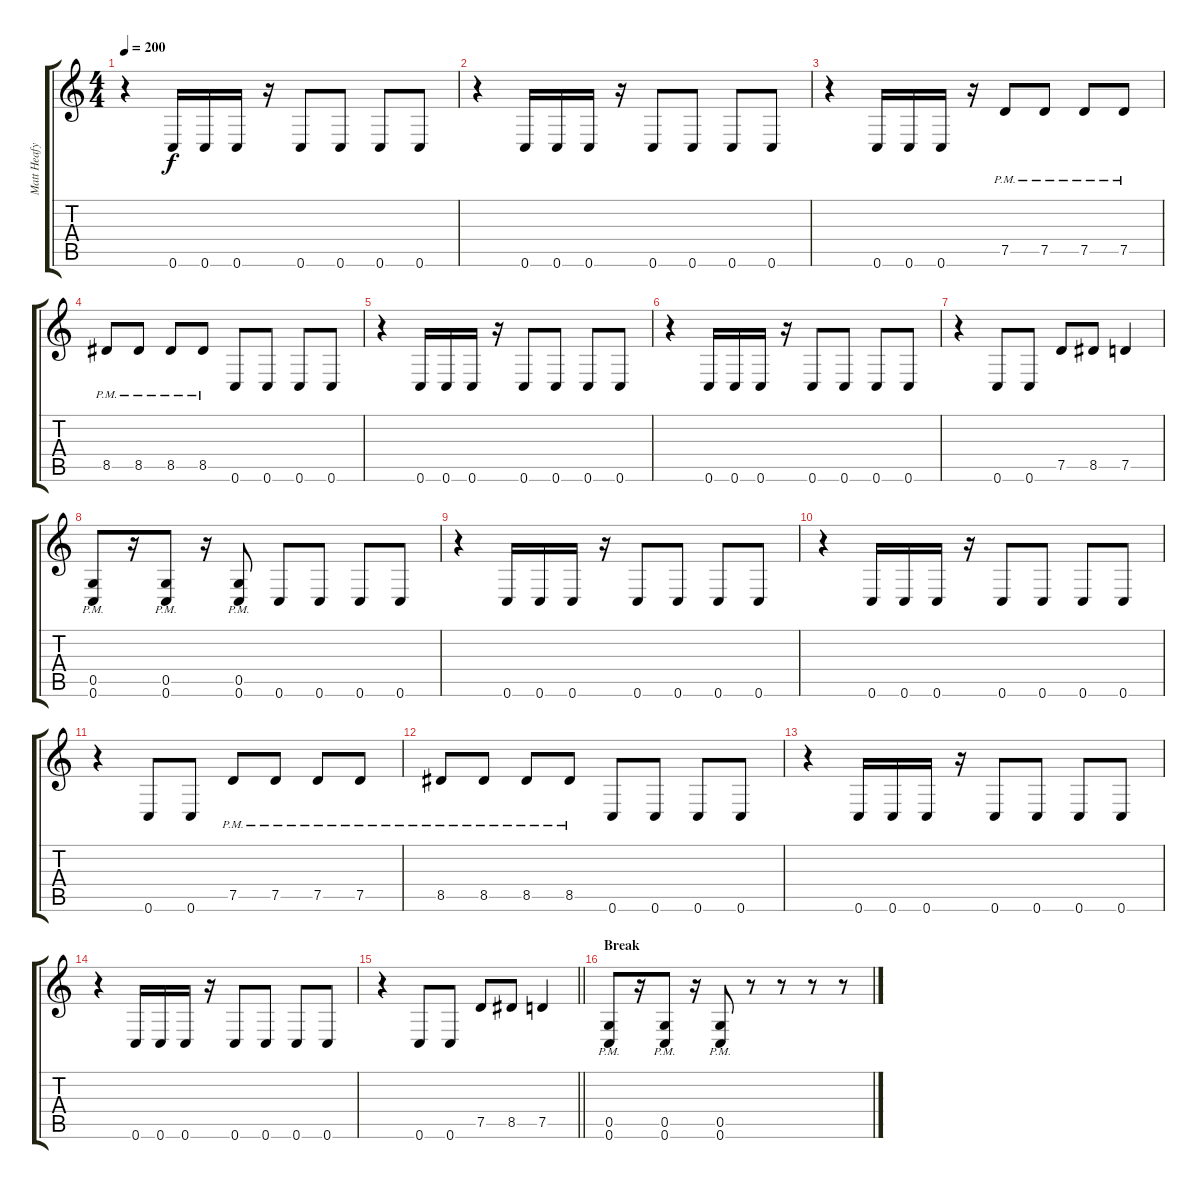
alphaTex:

\track ("Matt Heafy" "Matt Heafy") {instrument distortionguitar}
\staff {score tabs}
\tuning (D4 A3 F3 C3 G2 C2) {hide}
\ts (4 4)
\tempo 200
\clef g2
\ks c
r.4{dy f} 0.6.16 0.6.16 0.6.16 r.16 0.6.8 0.6.8 0.6.8 0.6.8 |
r.4 0.6.16 0.6.16 0.6.16 r.16 0.6.8 0.6.8 0.6.8 0.6.8 |
r.4 0.6.16 0.6.16 0.6.16 r.16 7.5{pm}.8 7.5{pm}.8 7.5{pm}.8 7.5{pm}.8 |
8.5{pm}.8 8.5{pm}.8 8.5{pm}.8 8.5{pm}.8 0.6.8 0.6.8 0.6.8 0.6.8 |
r.4 0.6.16 0.6.16 0.6.16 r.16 0.6.8 0.6.8 0.6.8 0.6.8 |
r.4 0.6.16 0.6.16 0.6.16 r.16 0.6.8 0.6.8 0.6.8 0.6.8 |
r.4 0.6.8 0.6.8 7.5.8 8.5.8 7.5.4 |
(0.5{pm} 0.6{pm}).8 r.16 (0.5{pm} 0.6{pm}).8 r.16 (0.5{pm} 0.6{pm}).8 0.6.8 0.6.8 0.6.8 0.6.8 |
r.4 0.6.16 0.6.16 0.6.16 r.16 0.6.8 0.6.8 0.6.8 0.6.8 |
r.4 0.6.16 0.6.16 0.6.16 r.16 0.6.8 0.6.8 0.6.8 0.6.8 |
r.4 0.6.8 0.6.8 7.5{pm}.8 7.5{pm}.8 7.5{pm}.8 7.5{pm}.8 |
8.5{pm}.8 8.5{pm}.8 8.5{pm}.8 8.5{pm}.8 0.6.8 0.6.8 0.6.8 0.6.8 |
r.4 0.6.16 0.6.16 0.6.16 r.16 0.6.8 0.6.8 0.6.8 0.6.8 |
r.4 0.6.16 0.6.16 0.6.16 r.16 0.6.8 0.6.8 0.6.8 0.6.8 |
\barLineRight lightlight
r.4 0.6.8 0.6.8 7.5.8 8.5.8 7.5.4 |
\section ("" "Break")
(0.5{pm} 0.6{pm}).8 r.16 (0.5{pm} 0.6{pm}).8 r.16 (0.5{pm} 0.6{pm}).8 r.8 r.8 r.8 r.8
